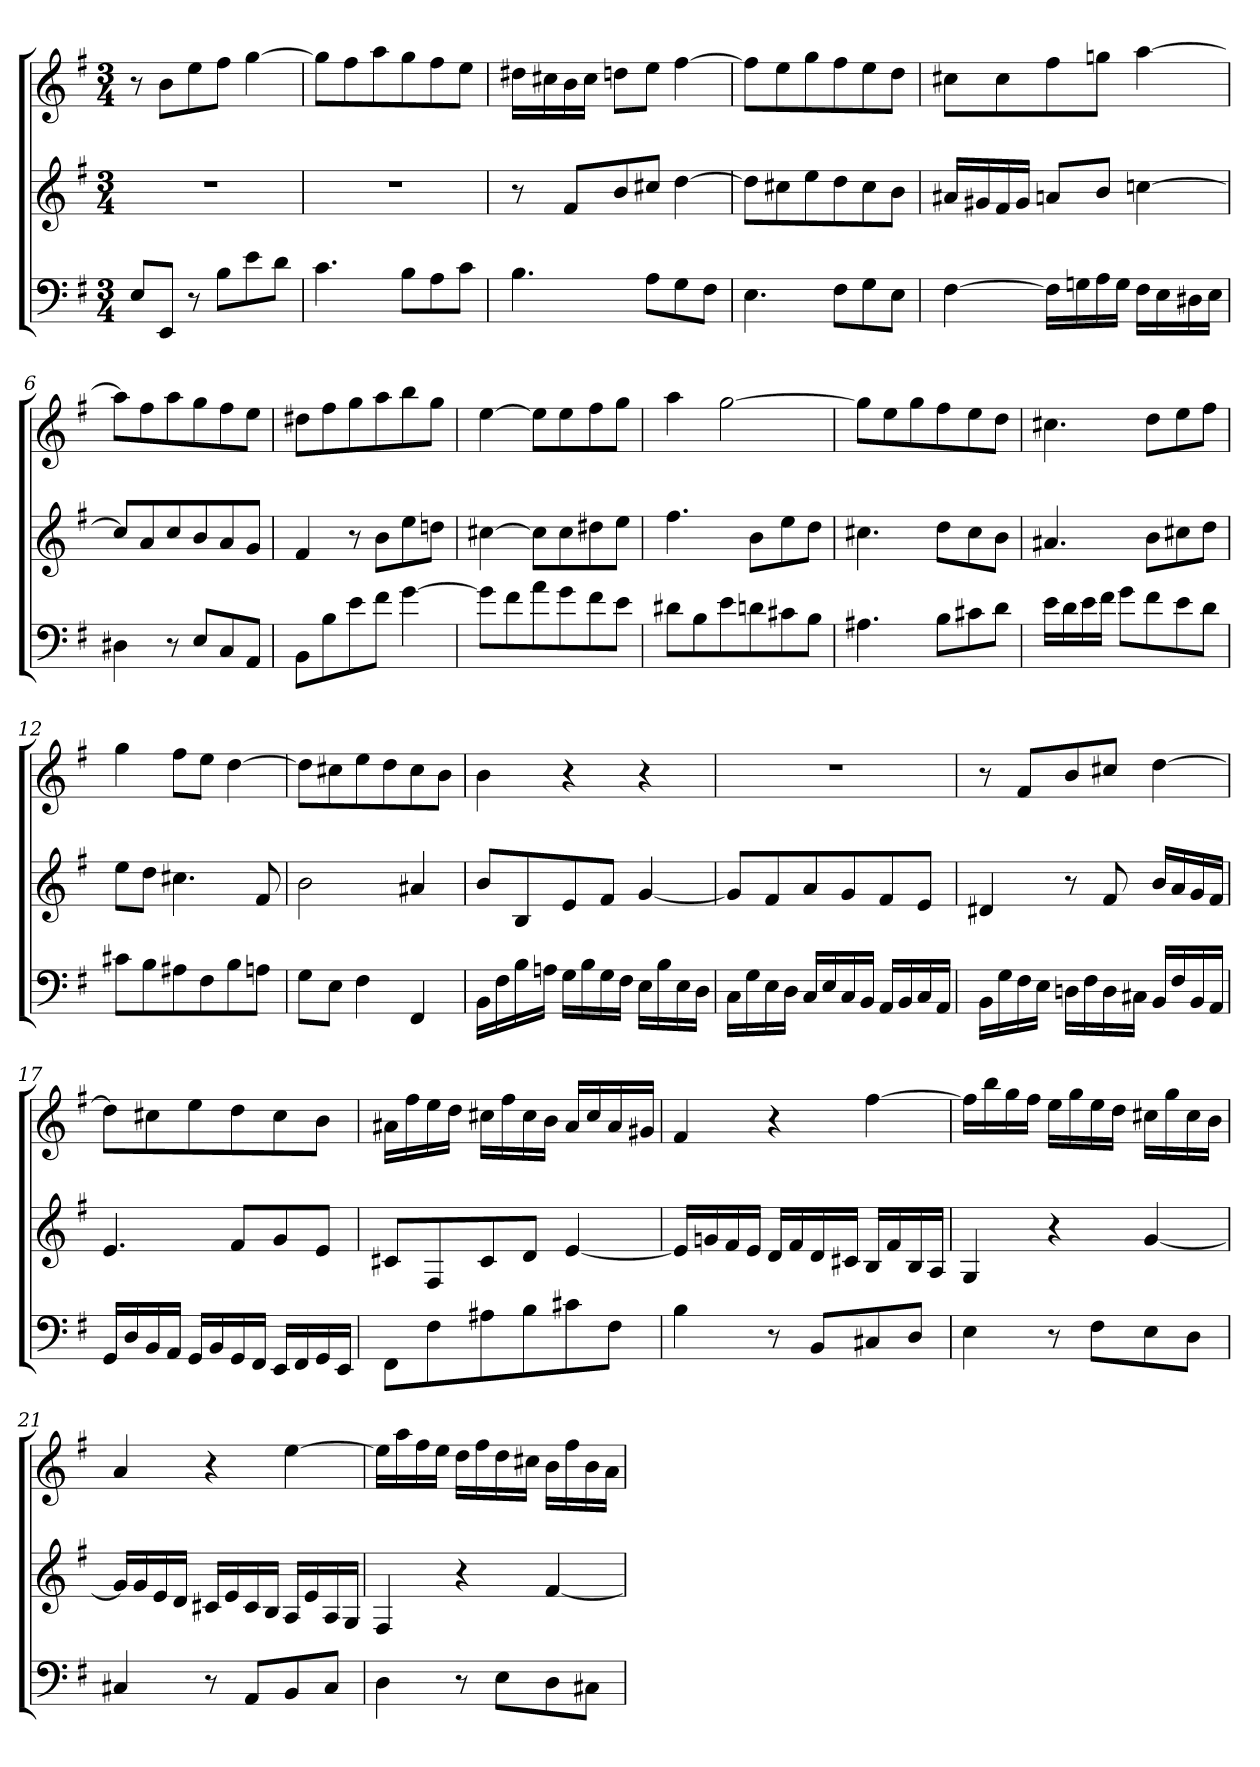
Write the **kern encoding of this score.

**kern	**kern	**kern
*part3	*part2	*part1
*staff3	*staff2	*staff1
*clefF4	*clefG2	*clefG2
*k[f#]	*k[f#]	*k[f#]
*e:	*e:	*e:
*M3/4	*M3/4	*M3/4
*MM52	*MM52	*MM52
=1	=1	=1
8EL	2.r	8r
8EEJ	.	8bL
8r	.	8ee
8BL	.	8ff#J
8e	.	[4gg
8dJ	.	.
=2	=2	=2
4.c	2.r	8ggL]
.	.	8ff#
.	.	8aa
8BL	.	8gg
8A	.	8ff#
8cJ	.	8eeJ
=3	=3	=3
4.B	8r	16dd#XLL
.	.	16cc#X
.	8f#L	16b
.	.	16cc#JJ
.	8b	8ddnL
8AL	8cc#XJ	8eeJ
8G	[4dd	[4ff#
8F#J	.	.
=4	=4	=4
4.E	8ddL]	8ff#L]
.	8cc#X	8ee
.	8ee	8gg
8F#L	8dd	8ff#
8G	8cc#	8ee
8EJ	8bJ	8ddJ
=5	=5	=5
[4F#	16a#XLL	8cc#XL
.	16g#X	.
.	16f#	8cc#
.	16g#JJ	.
16F#LL]	8anL	8ff#
16Gn	.	.
16A	8bJ	8ggnJ
16GJJ	.	.
16F#LL	[4ccn	[4aa
16E	.	.
16D#X	.	.
16EJJ	.	.
=6	=6	=6
4D#X	8ccL]	8aaL]
.	8a	8ff#
8r	8cc	8aa
8EL	8b	8gg
8C	8a	8ff#
8AAJ	8gJ	8eeJ
=7	=7	=7
8BBL	4f#	8dd#XL
8B	.	8ff#
8e	8r	8gg
8f#J	8bL	8aa
[4g	8ee	8bb
.	8ddnJ	8ggJ
=8	=8	=8
8gL]	[4cc#X	[4ee
8f#	.	.
8a	8cc#L]	8eeL]
8g	8cc#	8ee
8f#	8dd#X	8ff#
8eJ	8eeJ	8ggJ
=9	=9	=9
8d#XL	4.ff#	4aa
8B	.	.
8e	.	[2gg
8dn	8bL	.
8c#X	8ee	.
8BJ	8ddJ	.
=10	=10	=10
4.A#X	4.cc#X	8ggL]
.	.	8ee
.	.	8gg
8BL	8ddL	8ff#
8c#X	8cc#	8ee
8dJ	8bJ	8ddJ
=11	=11	=11
16eLL	4.a#X	4.cc#X
16d	.	.
16e	.	.
16f#JJ	.	.
8gL	.	.
8f#	8bL	8ddL
8e	8cc#X	8ee
8dJ	8ddJ	8ff#J
=12	=12	=12
8c#XL	8eeL	4gg
8B	8ddJ	.
8A#X	4.cc#X	8ff#L
8F#	.	8eeJ
8B	.	[4dd
8AnJ	8f#	.
=13	=13	=13
8GL	2b	8ddL]
8EJ	.	8cc#X
4F#	.	8ee
.	.	8dd
4FF#	4a#X	8cc#
.	.	8bJ
=14	=14	=14
16BBLL	8bL	4b
16F#	.	.
16B	8B	.
16AnJJ	.	.
16GLL	8e	4r
16B	.	.
16G	8f#J	.
16F#JJ	.	.
16ELL	[4g	4r
16B	.	.
16E	.	.
16DJJ	.	.
=15	=15	=15
16CLL	8gL]	2.r
16G	.	.
16E	8f#	.
16DJJ	.	.
16CLL	8a	.
16E	.	.
16C	8g	.
16BBJJ	.	.
16AALL	8f#	.
16BB	.	.
16C	8eJ	.
16AAJJ	.	.
=16	=16	=16
16BBLL	4d#X	8r
16G	.	.
16F#	.	8f#L
16EJJ	.	.
16DnLL	8r	8b
16F#	.	.
16D	8f#	8cc#XJ
16C#XJJ	.	.
16BBLL	16bLL	[4dd
16F#	16a	.
16BB	16g	.
16AAJJ	16f#JJ	.
=17	=17	=17
16GGLL	4.e	8ddL]
16D	.	.
16BB	.	8cc#X
16AAJJ	.	.
16GGLL	.	8ee
16BB	.	.
16GG	8f#L	8dd
16FF#JJ	.	.
16EELL	8g	8cc#
16FF#	.	.
16GG	8eJ	8bJ
16EEJJ	.	.
=18	=18	=18
8FF#L	8c#XL	16a#XLL
.	.	16ff#
8F#	8F#	16ee
.	.	16ddJJ
8A#X	8c#	16cc#XLL
.	.	16ff#
8B	8dJ	16cc#
.	.	16bJJ
8c#X	[4e	16a#LL
.	.	16cc#
8F#J	.	16a#
.	.	16g#XJJ
=19	=19	=19
4B	16eLL]	4f#
.	16gn	.
.	16f#	.
.	16eJJ	.
8r	16dLL	4r
.	16f#	.
8BBL	16d	.
.	16c#XJJ	.
8C#X	16BLL	[4ff#
.	16f#	.
8DJ	16B	.
.	16AJJ	.
=20	=20	=20
4E	4G	16ff#LL]
.	.	16bb
.	.	16gg
.	.	16ff#JJ
8r	4r	16eeLL
.	.	16gg
8F#L	.	16ee
.	.	16ddJJ
8E	[4g	16cc#XLL
.	.	16gg
8DJ	.	16cc#
.	.	16bJJ
=21	=21	=21
4C#X	16gLL]	4a
.	16g	.
.	16e	.
.	16dJJ	.
8r	16c#XLL	4r
.	16e	.
8AAL	16c#	.
.	16BJJ	.
8BB	16ALL	[4ee
.	16e	.
8C#J	16A	.
.	16GJJ	.
=22	=22	=22
4D	4F#	16eeLL]
.	.	16aa
.	.	16ff#
.	.	16eeJJ
8r	4r	16ddLL
.	.	16ff#
8EL	.	16dd
.	.	16cc#XJJ
8D	[4f#	16bLL
.	.	16ff#
8C#XJ	.	16b
.	.	16aJJ
=	=	=
*-	*-	*-
